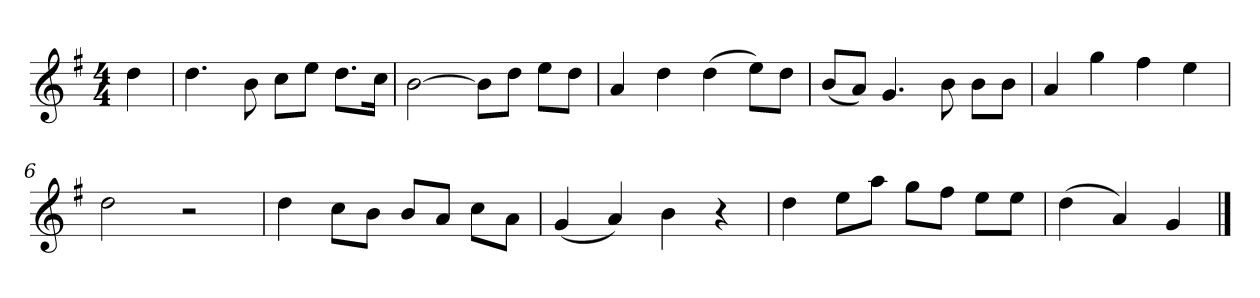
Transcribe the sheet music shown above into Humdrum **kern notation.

**kern
*part1
*staff1
*k[f#]
*M4/4
*MM120
=
4dd
=1
4.dd
8b
8ccL
8eeJ
8.ddL
16ccJk
=2
[2b
8bL]
8ddJ
8eeL
8ddJ
=3
4a
4dd
(4dd
8eeL)
8ddJ
=4
(8bL
8aJ)
4.g
8b
8bL
8bJ
=5
4a
4gg
4ff#
4ee
=6
2dd
2r
=7
4dd
8ccL
8bJ
8bL
8aJ
8ccL
8aJ
=8
(4g
4a)
4b
4r
=9
4dd
8eeL
8aaJ
8ggL
8ff#J
8eeL
8eeJ
=10
(4dd
4a)
4g
==
*-
